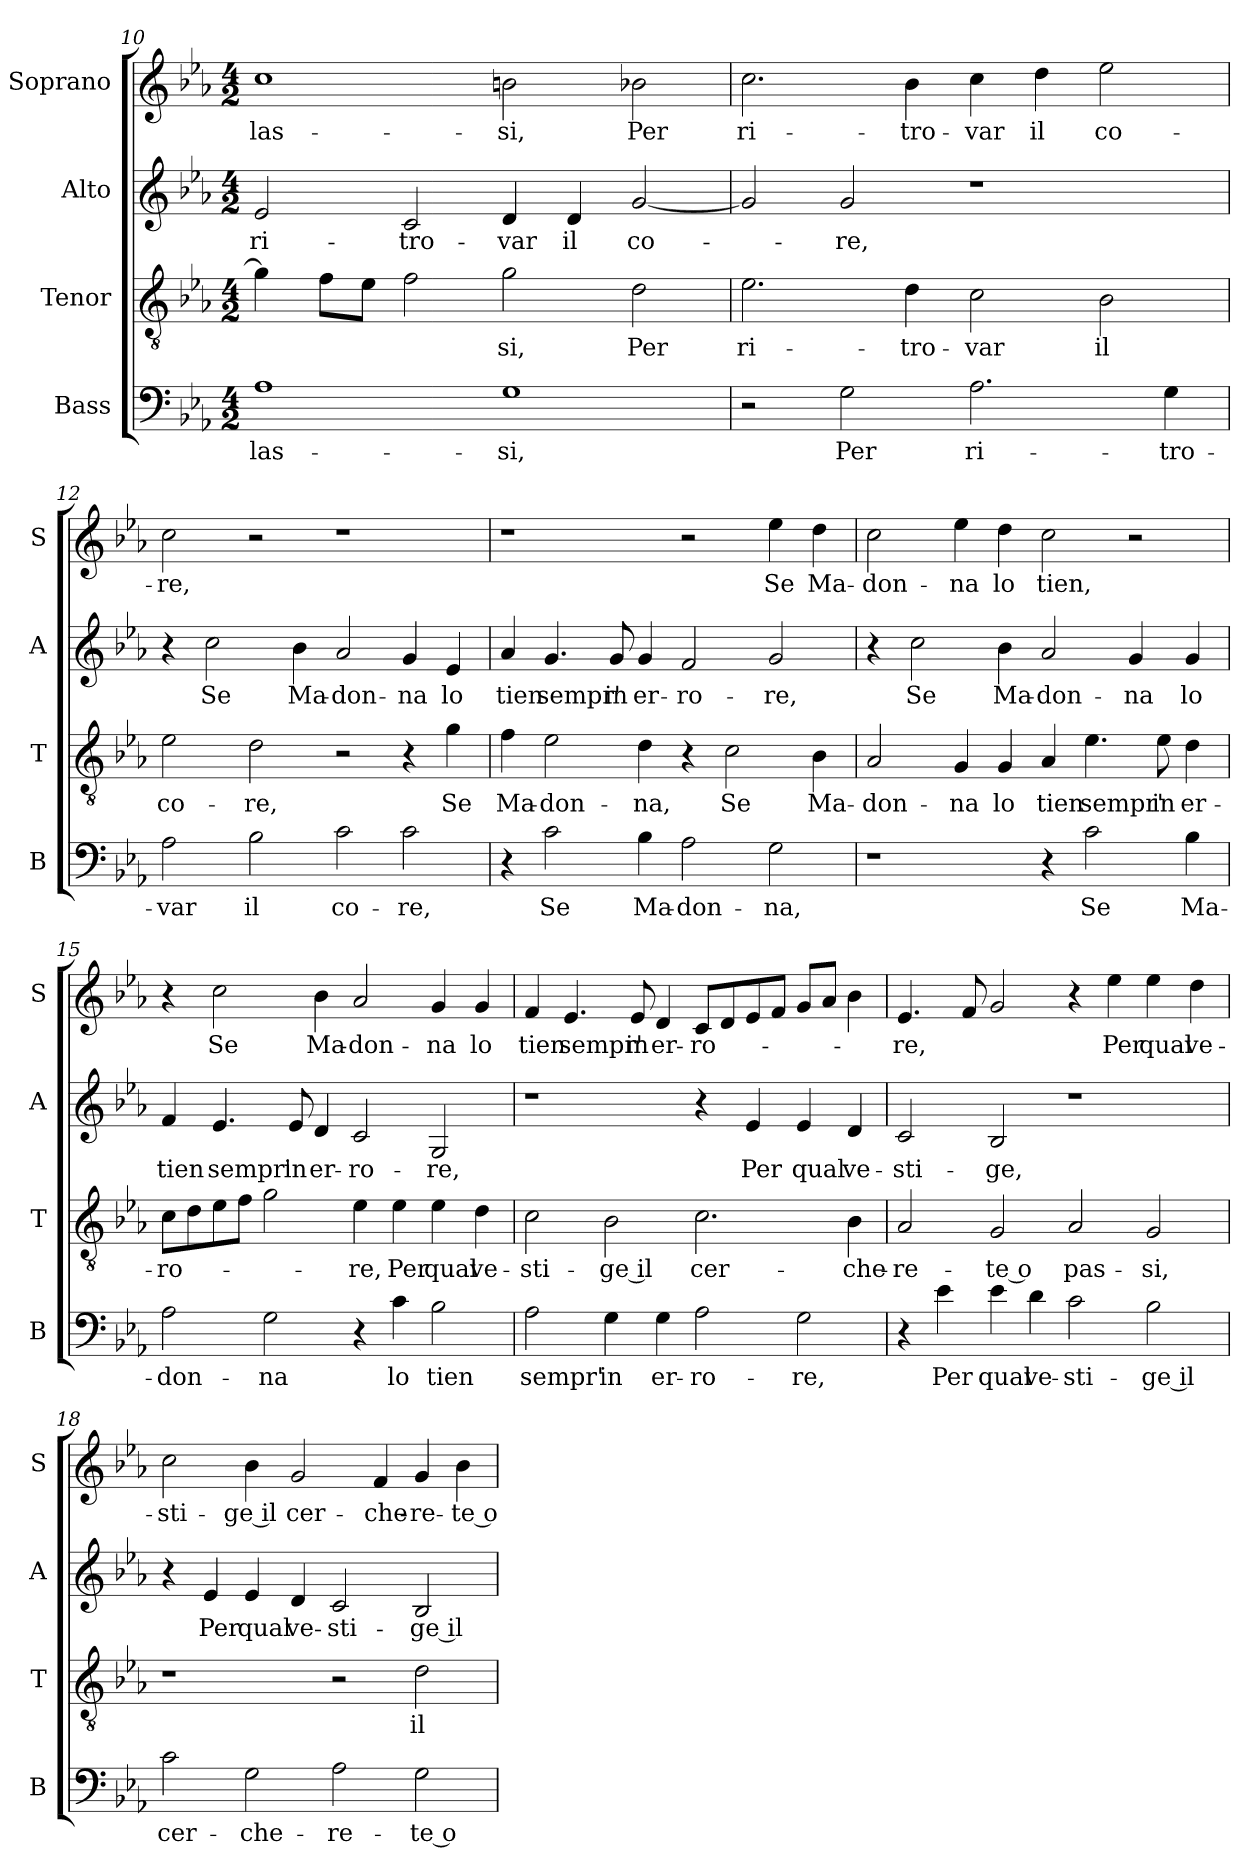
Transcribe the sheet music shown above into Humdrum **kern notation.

**kern	**text	**kern	**text	**kern	**text	**kern	**text
*part4	*part4	*part3	*part3	*part2	*part2	*part1	*part1
*staff4	*staff4	*staff3	*staff3	*staff2	*staff2	*staff1	*staff1
*I"Bass	*	*I"Tenor	*	*I"Alto	*	*I"Soprano	*
*I'B	*	*I'T	*	*I'A	*	*I'S	*
*clefF4	*	*clefGv2	*	*clefG2	*	*clefG2	*
*k[b-e-a-]	*	*k[b-e-a-]	*	*k[b-e-a-]	*	*k[b-e-a-]	*
*E-:	*	*E-:	*	*E-:	*	*E-:	*
*M4/2	*	*M4/2	*	*M4/2	*	*M4/2	*
=10	=10	=10	=10	=10	=10	=10	=10
!	!LO:LY:b	!	!	!	!LO:LY:b	!	!LO:LY:b
1A-	las-	4g\]	.	2e-/	ri-	1cc	las-
.	.	8f\L	.	.	.	.	.
.	.	8e-\J	.	.	.	.	.
!	!	!	!	!	!LO:LY:b	!	!
.	.	2f\	.	2c/	-tro-	.	.
!	!LO:LY:b	!	!LO:LY:b	!	!LO:LY:b	!	!LO:LY:b
1G	-si,	2g\	-si,	4d/	-var	2bn\	-si,
!	!	!	!	!	!LO:LY:b	!	!
.	.	.	.	4d/	il	.	.
!	!	!	!LO:LY:b	!	!LO:LY:b	!	!LO:LY:b
.	.	2d\	Per	[2g/	co-	2b-X\	Per
!!LO:LB:g=z
=11	=11	=11	=11	=11	=11	=11	=11
!	!	!	!LO:LY:b	!	!	!	!LO:LY:b
2r	.	2.e-\	ri-	2g/]	.	2.cc\	ri-
!	!LO:LY:b	!	!	!	!LO:LY:b	!	!
2G\	Per	.	.	2g/	-re,	.	.
!	!	!	!LO:LY:b	!	!	!	!LO:LY:b
.	.	4d\	-tro-	.	.	4b-\	-tro-
!	!LO:LY:b	!	!LO:LY:b	!	!	!	!LO:LY:b
2.A-\	ri-	2c\	-var	1r	.	4cc\	-var
!	!	!	!	!	!	!	!LO:LY:b
.	.	.	.	.	.	4dd\	il
!	!	!	!LO:LY:b	!	!	!	!LO:LY:b
.	.	2B-\	il	.	.	2ee-\	co-
!	!LO:LY:b	!	!	!	!	!	!
4G\	-tro-	.	.	.	.	.	.
=12	=12	=12	=12	=12	=12	=12	=12
!	!LO:LY:b	!	!LO:LY:b	!	!	!	!LO:LY:b
2A-\	-var	2e-\	co-	4r	.	2cc\	-re,
!	!	!	!	!	!LO:LY:b	!	!
.	.	.	.	2cc\	Se	.	.
!	!LO:LY:b	!	!LO:LY:b	!	!	!	!
2B-\	il	2d\	-re,	.	.	2r	.
!	!	!	!	!	!LO:LY:b	!	!
.	.	.	.	4b-\	Ma-	.	.
!	!LO:LY:b	!	!	!	!LO:LY:b	!	!
2c\	co-	2r	.	2a-/	-don-	1r	.
!	!LO:LY:b	!	!	!	!LO:LY:b	!	!
2c\	-re,	4r	.	4g/	-na	.	.
!	!	!	!LO:LY:b	!	!LO:LY:b	!	!
.	.	4g\	Se	4e-/	lo	.	.
=13	=13	=13	=13	=13	=13	=13	=13
!	!	!	!LO:LY:b	!	!LO:LY:b	!	!
4r	.	4f\	Ma-	4a-/	tien	1r	.
!	!LO:LY:b	!	!LO:LY:b	!	!LO:LY:b	!	!
2c\	Se	2e-\	-don-	4.g/	sempr'	.	.
!	!	!	!	!	!LO:LY:b	!	!
.	.	.	.	8g/	in	.	.
!	!LO:LY:b	!	!LO:LY:b	!	!LO:LY:b	!	!
4B-\	Ma-	4d\	-na,	4g/	er-	.	.
!	!LO:LY:b	!	!	!	!LO:LY:b	!	!
2A-\	-don-	4r	.	2f/	-ro-	2r	.
!	!	!	!LO:LY:b	!	!	!	!
.	.	2c\	Se	.	.	.	.
!	!LO:LY:b	!	!	!	!LO:LY:b	!	!LO:LY:b
2G\	-na,	.	.	2g/	-re,	4ee-\	Se
!	!	!	!LO:LY:b	!	!	!	!LO:LY:b
.	.	4B-\	Ma-	.	.	4dd\	Ma-
!!LO:LB:g=z
=14	=14	=14	=14	=14	=14	=14	=14
!	!	!	!LO:LY:b	!	!	!	!LO:LY:b
1r	.	2A-/	-don-	4r	.	2cc\	-don-
!	!	!	!	!	!LO:LY:b	!	!
.	.	.	.	2cc\	Se	.	.
!	!	!	!LO:LY:b	!	!	!	!LO:LY:b
.	.	4G/	-na	.	.	4ee-\	-na
!	!	!	!LO:LY:b	!	!LO:LY:b	!	!LO:LY:b
.	.	4G/	lo	4b-\	Ma-	4dd\	lo
!	!	!	!LO:LY:b	!	!LO:LY:b	!	!LO:LY:b
4r	.	4A-/	tien	2a-/	-don-	2cc\	tien,
!	!LO:LY:b	!	!LO:LY:b	!	!	!	!
2c\	Se	4.e-\	sempr'	.	.	.	.
!	!	!	!	!	!LO:LY:b	!	!
.	.	.	.	4g/	-na	2r	.
!	!	!	!LO:LY:b	!	!	!	!
.	.	8e-\	in	.	.	.	.
!	!LO:LY:b	!	!LO:LY:b	!	!LO:LY:b	!	!
4B-\	Ma-	4d\	er-	4g/	lo	.	.
=15	=15	=15	=15	=15	=15	=15	=15
!	!LO:LY:b	!	!LO:LY:b	!	!LO:LY:b	!	!
2A-\	-don-	8c\L	-ro-	4f/	tien	4r	.
.	.	8d\	.	.	.	.	.
!	!	!	!	!	!LO:LY:b	!	!LO:LY:b
.	.	8e-\	.	4.e-/	sempr'	2cc\	Se
.	.	8f\J	.	.	.	.	.
!	!LO:LY:b	!	!	!	!	!	!
2G\	-na	2g\	.	.	.	.	.
!	!	!	!	!	!LO:LY:b	!	!
.	.	.	.	8e-/	in	.	.
!	!	!	!	!	!LO:LY:b	!	!LO:LY:b
.	.	.	.	4d/	er-	4b-\	Ma-
!	!	!	!LO:LY:b	!	!LO:LY:b	!	!LO:LY:b
4r	.	4e-\	-re,	2c/	-ro-	2a-/	-don-
!	!LO:LY:b	!	!LO:LY:b	!	!	!	!
4c\	lo	4e-\	Per	.	.	.	.
!	!LO:LY:b	!	!LO:LY:b	!	!LO:LY:b	!	!LO:LY:b
2B-\	tien	4e-\	qual	2G/	-re,	4g/	-na
!	!	!	!LO:LY:b	!	!	!	!LO:LY:b
.	.	4d\	ve-	.	.	4g/	lo
=16	=16	=16	=16	=16	=16	=16	=16
!	!LO:LY:b	!	!LO:LY:b	!	!	!	!LO:LY:b
2A-\	sempr'	2c\	-sti-	1r	.	4f/	tien
!	!	!	!	!	!	!	!LO:LY:b
.	.	.	.	.	.	4.e-/	sempr'
!	!LO:LY:b	!	!LO:LY:b	!	!	!	!
4G\	in	2B-\	-ge il	.	.	.	.
!	!	!	!	!	!	!	!LO:LY:b
.	.	.	.	.	.	8e-/	in
!	!LO:LY:b	!	!	!	!	!	!LO:LY:b
4G\	er-	.	.	.	.	4d/	er-
!	!LO:LY:b	!	!LO:LY:b	!	!	!	!LO:LY:b
2A-\	-ro-	2.c\	cer-	4r	.	8c/L	-ro-
.	.	.	.	.	.	8d/	.
!	!	!	!	!	!LO:LY:b	!	!
.	.	.	.	4e-/	Per	8e-/	.
.	.	.	.	.	.	8f/J	.
!	!LO:LY:b	!	!	!	!LO:LY:b	!	!
2G\	-re,	.	.	4e-/	qual	8g/L	.
.	.	.	.	.	.	8a-/J	.
!	!	!	!LO:LY:b	!	!LO:LY:b	!	!
.	.	4B-\	-che-	4d/	ve-	4b-\	.
!!LO:PB:g=z
=17	=17	=17	=17	=17	=17	=17	=17
!	!	!	!LO:LY:b	!	!LO:LY:b	!	!LO:LY:b
4r	.	2A-/	-re-	2c/	-sti-	4.e-/	-re,
!	!LO:LY:b	!	!	!	!	!	!
4e-\	Per	.	.	.	.	.	.
.	.	.	.	.	.	8f/	.
!	!LO:LY:b	!	!LO:LY:b	!	!LO:LY:b	!	!
4e-\	qual	2G/	-te o	2B-/	-ge,	2g/	.
!	!LO:LY:b	!	!	!	!	!	!
4d\	ve-	.	.	.	.	.	.
!	!LO:LY:b	!	!LO:LY:b	!	!	!	!
2c\	-sti-	2A-/	pas-	1r	.	4r	.
!	!	!	!	!	!	!	!LO:LY:b
.	.	.	.	.	.	4ee-\	Per
!	!LO:LY:b	!	!LO:LY:b	!	!	!	!LO:LY:b
2B-\	-ge il	2G/	-si,	.	.	4ee-\	qual
!	!	!	!	!	!	!	!LO:LY:b
.	.	.	.	.	.	4dd\	ve-
=18	=18	=18	=18	=18	=18	=18	=18
!	!LO:LY:b	!	!	!	!	!	!LO:LY:b
2c\	cer-	1r	.	4r	.	2cc\	-sti-
!	!	!	!	!	!LO:LY:b	!	!
.	.	.	.	4e-/	Per	.	.
!	!LO:LY:b	!	!	!	!LO:LY:b	!	!LO:LY:b
2G\	-che-	.	.	4e-/	qual	4b-\	-ge il
!	!	!	!	!	!LO:LY:b	!	!LO:LY:b
.	.	.	.	4d/	ve-	2g/	cer-
!	!LO:LY:b	!	!	!	!LO:LY:b	!	!
2A-\	-re-	2r	.	2c/	-sti-	.	.
!	!	!	!	!	!	!	!LO:LY:b
.	.	.	.	.	.	4f/	-che-
!	!LO:LY:b	!	!LO:LY:b	!	!LO:LY:b	!	!LO:LY:b
2G\	-te o	2d\	il	2B-/	-ge il	4g/	-re-
!	!	!	!	!	!	!	!LO:LY:b
.	.	.	.	.	.	4b-\	-te o
=	=	=	=	=	=	=	=
*-	*-	*-	*-	*-	*-	*-	*-
